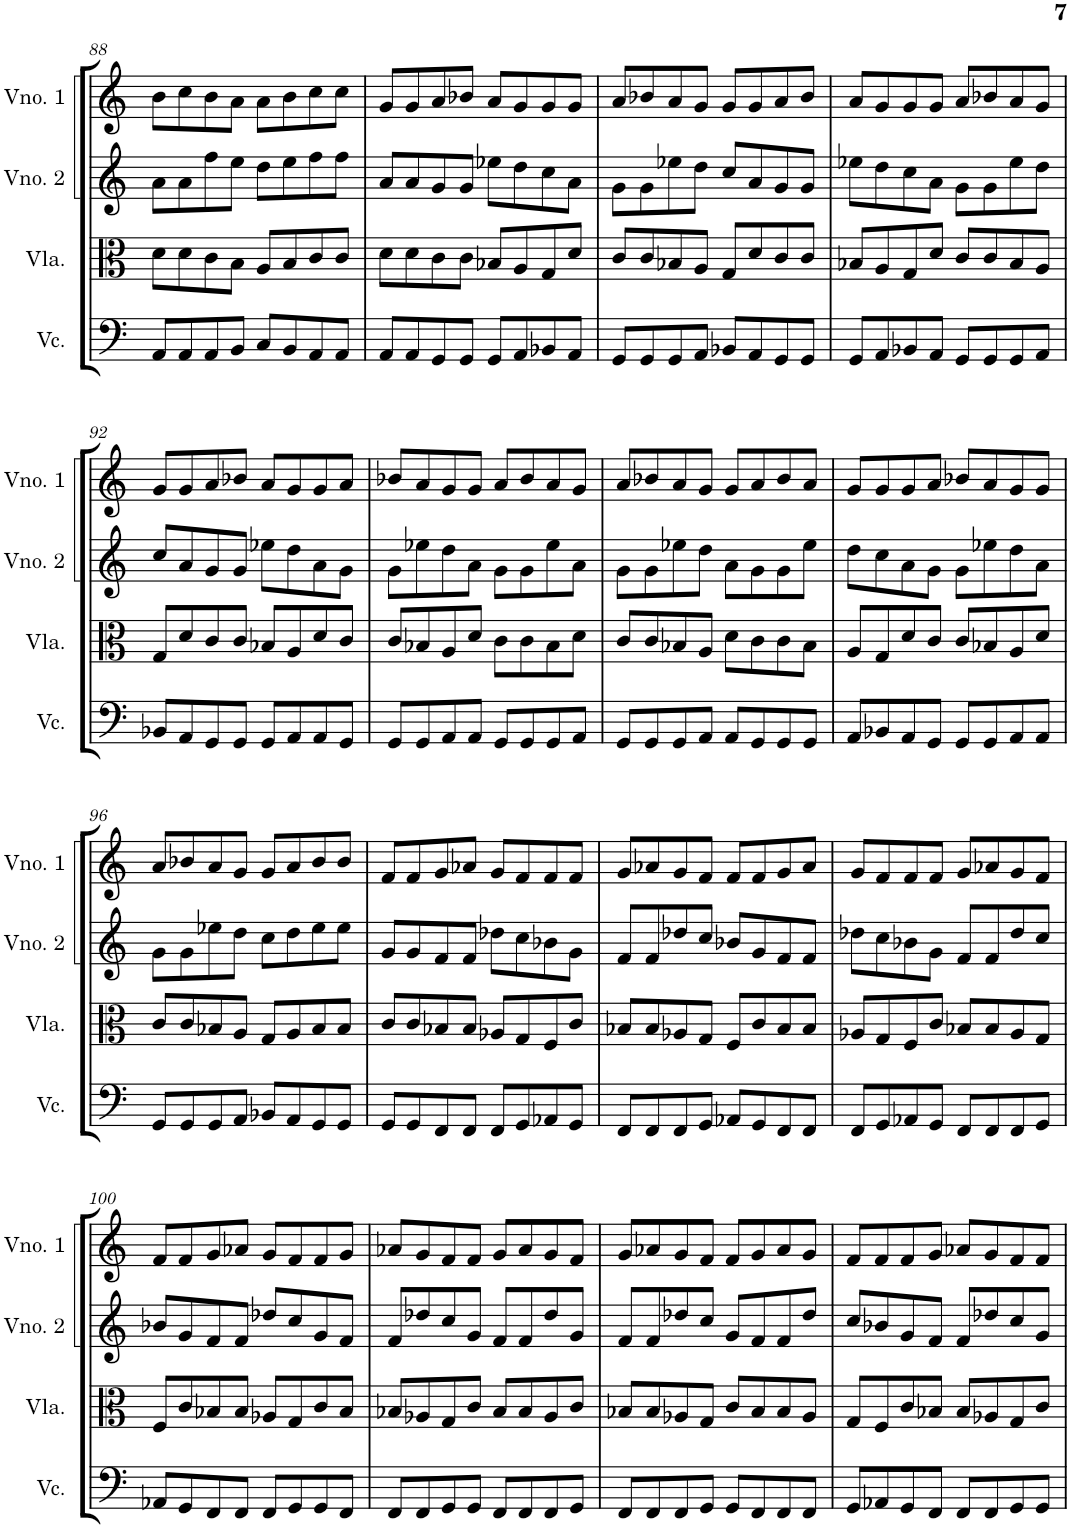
**kern	**kern	**kern	**kern
*part4	*part3	*part2	*part1
*staff4	*staff3	*staff2	*staff1
*I"Violoncelo	*I"Viola	*I"Violino 2	*I"Violino 1
*I'Vc.	*I'Vla.	*I'Vno. 2	*I'Vno. 1
!!LO:PB:g=z
*clefF4	*clefC3	*clefG2	*clefG2
*k[]	*k[]	*k[]	*k[]
*M4/4	*M4/4	*M4/4	*M4/4
=88	=88	=88	=88
8AA/L	8d\L	8a\L	8b\L
8AA/	8d\	8a\	8cc\
8AA/	8c\	8ff\	8b\
8BB/J	8B\J	8ee\J	8a\J
8C/L	8A/L	8dd\L	8a\L
8BB/	8B/	8ee\	8b\
8AA/	8c/	8ff\	8cc\
8AA/J	8c/J	8ff\J	8cc\J
=89	=89	=89	=89
8AA/L	8d\L	8a/L	8g/L
8AA/	8d\	8a/	8g/
8GG/	8c\	8g/	8a/
8GG/J	8c\J	8g/J	8b-X/J
8GG/L	8B-X/L	8ee-X\L	8a/L
8AA/	8A/	8dd\	8g/
8BB-X/	8G/	8cc\	8g/
8AA/J	8d/J	8a\J	8g/J
=90	=90	=90	=90
8GG/L	8c/L	8g\L	8a/L
8GG/	8c/	8g\	8b-X/
8GG/	8B-X/	8ee-X\	8a/
8AA/J	8A/J	8dd\J	8g/J
8BB-X/L	8G/L	8cc/L	8g/L
8AA/	8d/	8a/	8g/
8GG/	8c/	8g/	8a/
8GG/J	8c/J	8g/J	8b-/J
=91	=91	=91	=91
8GG/L	8B-X/L	8ee-X\L	8a/L
8AA/	8A/	8dd\	8g/
8BB-X/	8G/	8cc\	8g/
8AA/J	8d/J	8a\J	8g/J
8GG/L	8c/L	8g\L	8a/L
8GG/	8c/	8g\	8b-X/
8GG/	8B-/	8ee-\	8a/
8AA/J	8A/J	8dd\J	8g/J
!!LO:LB:g=z
=92	=92	=92	=92
8BB-X/L	8G/L	8cc/L	8g/L
8AA/	8d/	8a/	8g/
8GG/	8c/	8g/	8a/
8GG/J	8c/J	8g/J	8b-X/J
8GG/L	8B-X/L	8ee-X\L	8a/L
8AA/	8A/	8dd\	8g/
8AA/	8d/	8a\	8g/
8GG/J	8c/J	8g\J	8a/J
=93	=93	=93	=93
8GG/L	8c/L	8g\L	8b-X/L
8GG/	8B-X/	8ee-X\	8a/
8AA/	8A/	8dd\	8g/
8AA/J	8d/J	8a\J	8g/J
8GG/L	8c\L	8g\L	8a/L
8GG/	8c\	8g\	8b-/
8GG/	8B-\	8ee-\	8a/
8AA/J	8d\J	8a\J	8g/J
=94	=94	=94	=94
8GG/L	8c/L	8g\L	8a/L
8GG/	8c/	8g\	8b-X/
8GG/	8B-X/	8ee-X\	8a/
8AA/J	8A/J	8dd\J	8g/J
8AA/L	8d\L	8a\L	8g/L
8GG/	8c\	8g\	8a/
8GG/	8c\	8g\	8b-/
8GG/J	8B-\J	8ee-\J	8a/J
=95	=95	=95	=95
8AA/L	8A/L	8dd\L	8g/L
8BB-X/	8G/	8cc\	8g/
8AA/	8d/	8a\	8g/
8GG/J	8c/J	8g\J	8a/J
8GG/L	8c/L	8g\L	8b-X/L
8GG/	8B-X/	8ee-X\	8a/
8AA/	8A/	8dd\	8g/
8AA/J	8d/J	8a\J	8g/J
!!LO:LB:g=z
=96	=96	=96	=96
8GG/L	8c/L	8g\L	8a/L
8GG/	8c/	8g\	8b-X/
8GG/	8B-X/	8ee-X\	8a/
8AA/J	8A/J	8dd\J	8g/J
8BB-X/L	8G/L	8cc\L	8g/L
8AA/	8A/	8dd\	8a/
8GG/	8B-/	8ee-\	8b-/
8GG/J	8B-/J	8ee-\J	8b-/J
=97	=97	=97	=97
8GG/L	8c/L	8g/L	8f/L
8GG/	8c/	8g/	8f/
8FF/	8B-X/	8f/	8g/
8FF/J	8B-/J	8f/J	8a-X/J
8FF/L	8A-X/L	8dd-X\L	8g/L
8GG/	8G/	8cc\	8f/
8AA-X/	8F/	8b-X\	8f/
8GG/J	8c/J	8g\J	8f/J
=98	=98	=98	=98
8FF/L	8B-X/L	8f/L	8g/L
8FF/	8B-/	8f/	8a-X/
8FF/	8A-X/	8dd-X/	8g/
8GG/J	8G/J	8cc/J	8f/J
8AA-X/L	8F/L	8b-X/L	8f/L
8GG/	8c/	8g/	8f/
8FF/	8B-/	8f/	8g/
8FF/J	8B-/J	8f/J	8a-/J
=99	=99	=99	=99
8FF/L	8A-X/L	8dd-X\L	8g/L
8GG/	8G/	8cc\	8f/
8AA-X/	8F/	8b-X\	8f/
8GG/J	8c/J	8g\J	8f/J
8FF/L	8B-X/L	8f/L	8g/L
8FF/	8B-/	8f/	8a-X/
8FF/	8A-/	8dd-/	8g/
8GG/J	8G/J	8cc/J	8f/J
!!LO:LB:g=z
=100	=100	=100	=100
8AA-X/L	8F/L	8b-X/L	8f/L
8GG/	8c/	8g/	8f/
8FF/	8B-X/	8f/	8g/
8FF/J	8B-/J	8f/J	8a-X/J
8FF/L	8A-X/L	8dd-X/L	8g/L
8GG/	8G/	8cc/	8f/
8GG/	8c/	8g/	8f/
8FF/J	8B-/J	8f/J	8g/J
=101	=101	=101	=101
8FF/L	8B-X/L	8f/L	8a-X/L
8FF/	8A-X/	8dd-X/	8g/
8GG/	8G/	8cc/	8f/
8GG/J	8c/J	8g/J	8f/J
8FF/L	8B-/L	8f/L	8g/L
8FF/	8B-/	8f/	8a-/
8FF/	8A-/	8dd-/	8g/
8GG/J	8c/J	8g/J	8f/J
=102	=102	=102	=102
8FF/L	8B-X/L	8f/L	8g/L
8FF/	8B-/	8f/	8a-X/
8FF/	8A-X/	8dd-X/	8g/
8GG/J	8G/J	8cc/J	8f/J
8GG/L	8c/L	8g/L	8f/L
8FF/	8B-/	8f/	8g/
8FF/	8B-/	8f/	8a-/
8FF/J	8A-/J	8dd-/J	8g/J
=103	=103	=103	=103
8GG/L	8G/L	8cc/L	8f/L
8AA-X/	8F/	8b-X/	8f/
8GG/	8c/	8g/	8f/
8FF/J	8B-X/J	8f/J	8g/J
8FF/L	8B-/L	8f/L	8a-X/L
8FF/	8A-X/	8dd-X/	8g/
8GG/	8G/	8cc/	8f/
8GG/J	8c/J	8g/J	8f/J
=	=	=	=
*-	*-	*-	*-
